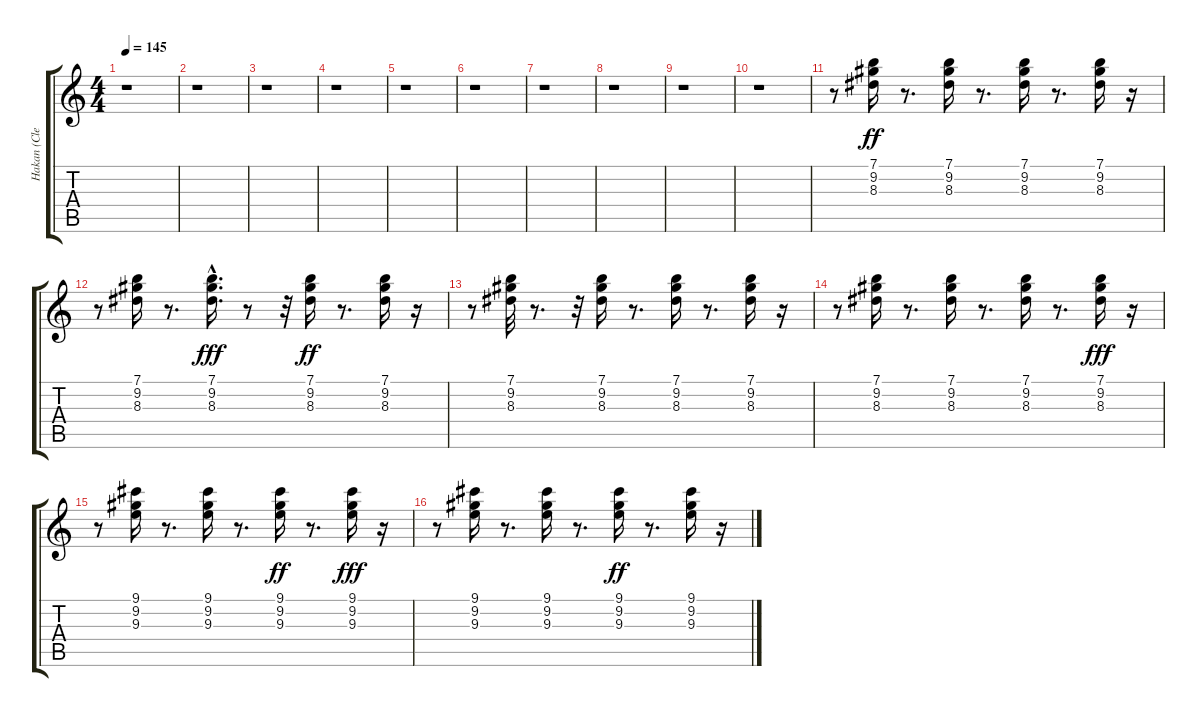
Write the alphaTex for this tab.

\track ("Hakan (Clean Tone Rhytm Gitar)" "Hakan (Cle") {instrument electricguitarclean}
\staff {score tabs}
\tuning (E4 B3 G3 D3 A2 E2) {hide}
\ts (4 4)
\tempo 145
\clef g2
\ks c
r.1{dy ff instrument electricguitarclean} |
r.1 |
r.1 |
r.1 |
r.1 |
r.1 |
r.1 |
r.1 |
r.1 |
r.1 |
r.8 (7.1 9.2 8.3).16 r.8{d} (7.1 9.2 8.3).16 r.8{d} (7.1 9.2 8.3).16 r.8{d} (7.1 9.2 8.3).16 r.16 |
r.8 (7.1 9.2 8.3).16 r.8{d} (7.1{hac} 9.2 8.3{hac}).16{d dy fff} r.8 r.32 (7.1 9.2 8.3).16{dy ff} r.8{d} (7.1 9.2 8.3).16 r.16 |
r.8 (7.1 9.2 8.3).32 r.8{d} r.32 (7.1 9.2 8.3).16 r.8{d} (7.1 9.2 8.3).16 r.8{d} (7.1 9.2 8.3).16 r.16 |
r.8 (7.1 9.2 8.3).16 r.8{d} (7.1 9.2 8.3).16 r.8{d} (7.1 9.2 8.3).16 r.8{d} (7.1 9.2 8.3).16{dy fff} r.16 |
r.8 (9.1 9.2 9.3).16 r.8{d} (9.1 9.2 9.3).16 r.8{d} (9.1 9.2 9.3).16{dy ff} r.8{d} (9.1 9.2 9.3).16{dy fff} r.16 |
r.8 (9.1 9.2 9.3).16 r.8{d} (9.1 9.2 9.3).16 r.8{d} (9.1 9.2 9.3).16{dy ff} r.8{d} (9.1 9.2 9.3).16 r.16
